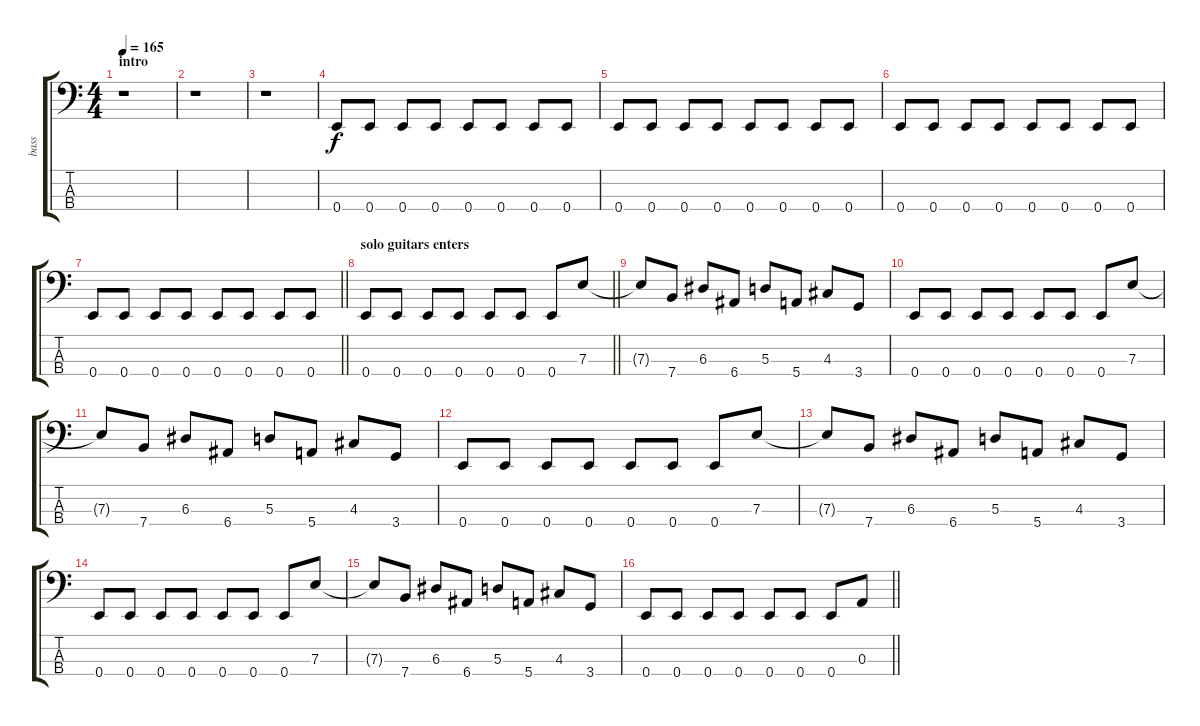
\track ("bass" "bass") {instrument electricbassfinger}
\staff {score tabs}
\tuning (G2 D2 A1 E1) {hide}
\ts (4 4)
\section ("" "intro")
\tempo 165
\clef f4
\ks c
r.1{dy f instrument electricbassfinger} |
r.1 |
r.1 |
0.4.8 0.4.8 0.4.8 0.4.8 0.4.8 0.4.8 0.4.8 0.4.8 |
0.4.8 0.4.8 0.4.8 0.4.8 0.4.8 0.4.8 0.4.8 0.4.8 |
0.4.8 0.4.8 0.4.8 0.4.8 0.4.8 0.4.8 0.4.8 0.4.8 |
\barLineRight lightlight
0.4.8 0.4.8 0.4.8 0.4.8 0.4.8 0.4.8 0.4.8 0.4.8 |
\section ("" "solo guitars enters")
\barLineRight lightlight
0.4.8 0.4.8 0.4.8 0.4.8 0.4.8 0.4.8 0.4.8 7.3.8 |
7.3{t}.8 7.4.8 6.3.8 6.4.8 5.3.8 5.4.8 4.3.8 3.4.8 |
0.4.8 0.4.8 0.4.8 0.4.8 0.4.8 0.4.8 0.4.8 7.3.8 |
7.3{t}.8 7.4.8 6.3.8 6.4.8 5.3.8 5.4.8 4.3.8 3.4.8 |
0.4.8 0.4.8 0.4.8 0.4.8 0.4.8 0.4.8 0.4.8 7.3.8 |
7.3{t}.8 7.4.8 6.3.8 6.4.8 5.3.8 5.4.8 4.3.8 3.4.8 |
0.4.8 0.4.8 0.4.8 0.4.8 0.4.8 0.4.8 0.4.8 7.3.8 |
7.3{t}.8 7.4.8 6.3.8 6.4.8 5.3.8 5.4.8 4.3.8 3.4.8 |
\barLineRight lightlight
0.4.8 0.4.8 0.4.8 0.4.8 0.4.8 0.4.8 0.4.8 0.3.8
